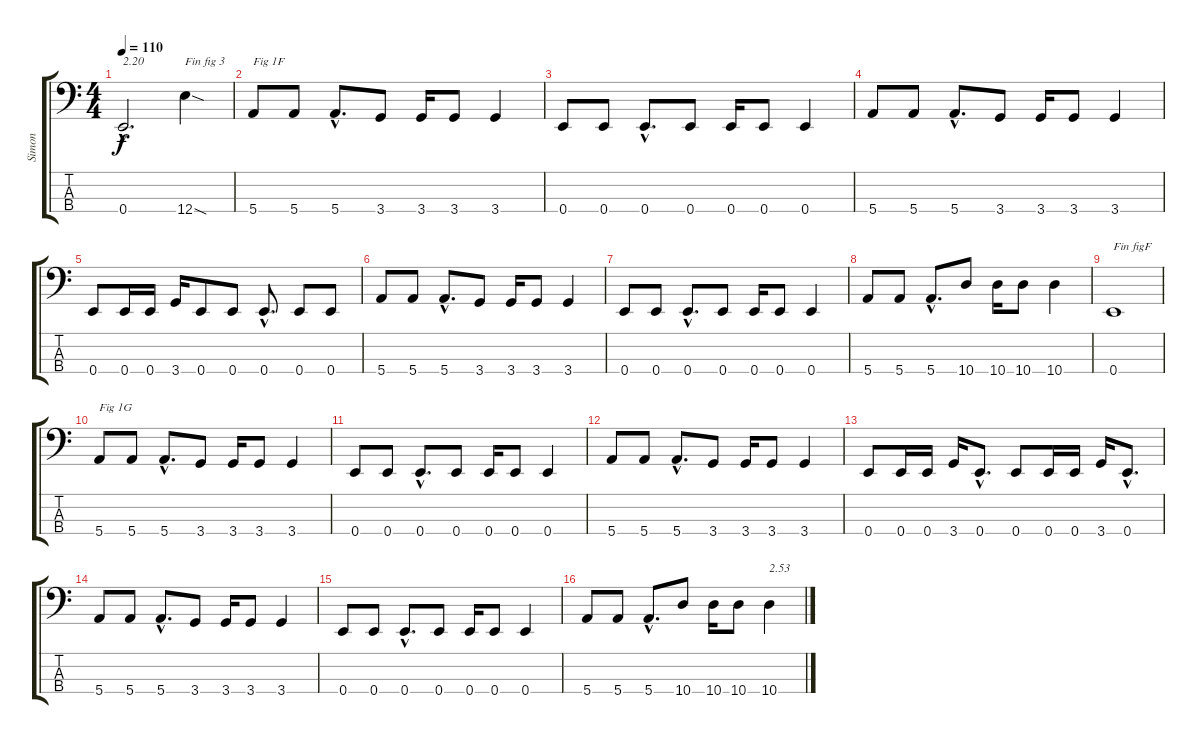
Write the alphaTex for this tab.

\track ("Simon" "Simon") {instrument electricbasspick}
\staff {score tabs}
\tuning (G2 D2 A1 E1) {hide}
\ts (4 4)
\tempo 110
\clef f4
\ks c
0.4{hac}.2{d txt "2.20" dy f} 12.4{sod}.4{txt "Fin fig 3"} |
5.4.8{txt "Fig 1F"} 5.4.8 5.4{hac}.8{d} 3.4.8 3.4.16 3.4.8 3.4.4 |
0.4.8 0.4.8 0.4{hac}.8{d} 0.4.8 0.4.16 0.4.8 0.4.4 |
5.4.8 5.4.8 5.4{hac}.8{d} 3.4.8 3.4.16 3.4.8 3.4.4 |
0.4.8 0.4.16 0.4.16 3.4.16 0.4.8 0.4.8 0.4{hac}.8{d} 0.4.8 0.4.8 |
5.4.8 5.4.8 5.4{hac}.8{d} 3.4.8 3.4.16 3.4.8 3.4.4 |
0.4.8 0.4.8 0.4{hac}.8{d} 0.4.8 0.4.16 0.4.8 0.4.4 |
5.4.8 5.4.8 5.4{hac}.8{d} 10.4.8 10.4.16 10.4.8 10.4.4 |
0.4.1{txt "Fin figF"} |
5.4.8{txt "Fig 1G"} 5.4.8 5.4{hac}.8{d} 3.4.8 3.4.16 3.4.8 3.4.4 |
0.4.8 0.4.8 0.4{hac}.8{d} 0.4.8 0.4.16 0.4.8 0.4.4 |
5.4.8 5.4.8 5.4{hac}.8{d} 3.4.8 3.4.16 3.4.8 3.4.4 |
0.4.8 0.4.16 0.4.16 3.4.16 0.4{hac}.8{d} 0.4.8 0.4.16 0.4.16 3.4.16 0.4{hac}.8{d} |
5.4.8 5.4.8 5.4{hac}.8{d} 3.4.8 3.4.16 3.4.8 3.4.4 |
0.4.8 0.4.8 0.4{hac}.8{d} 0.4.8 0.4.16 0.4.8 0.4.4 |
5.4.8 5.4.8 5.4{hac}.8{d} 10.4.8 10.4.16 10.4.8 10.4.4{txt "2.53"}
